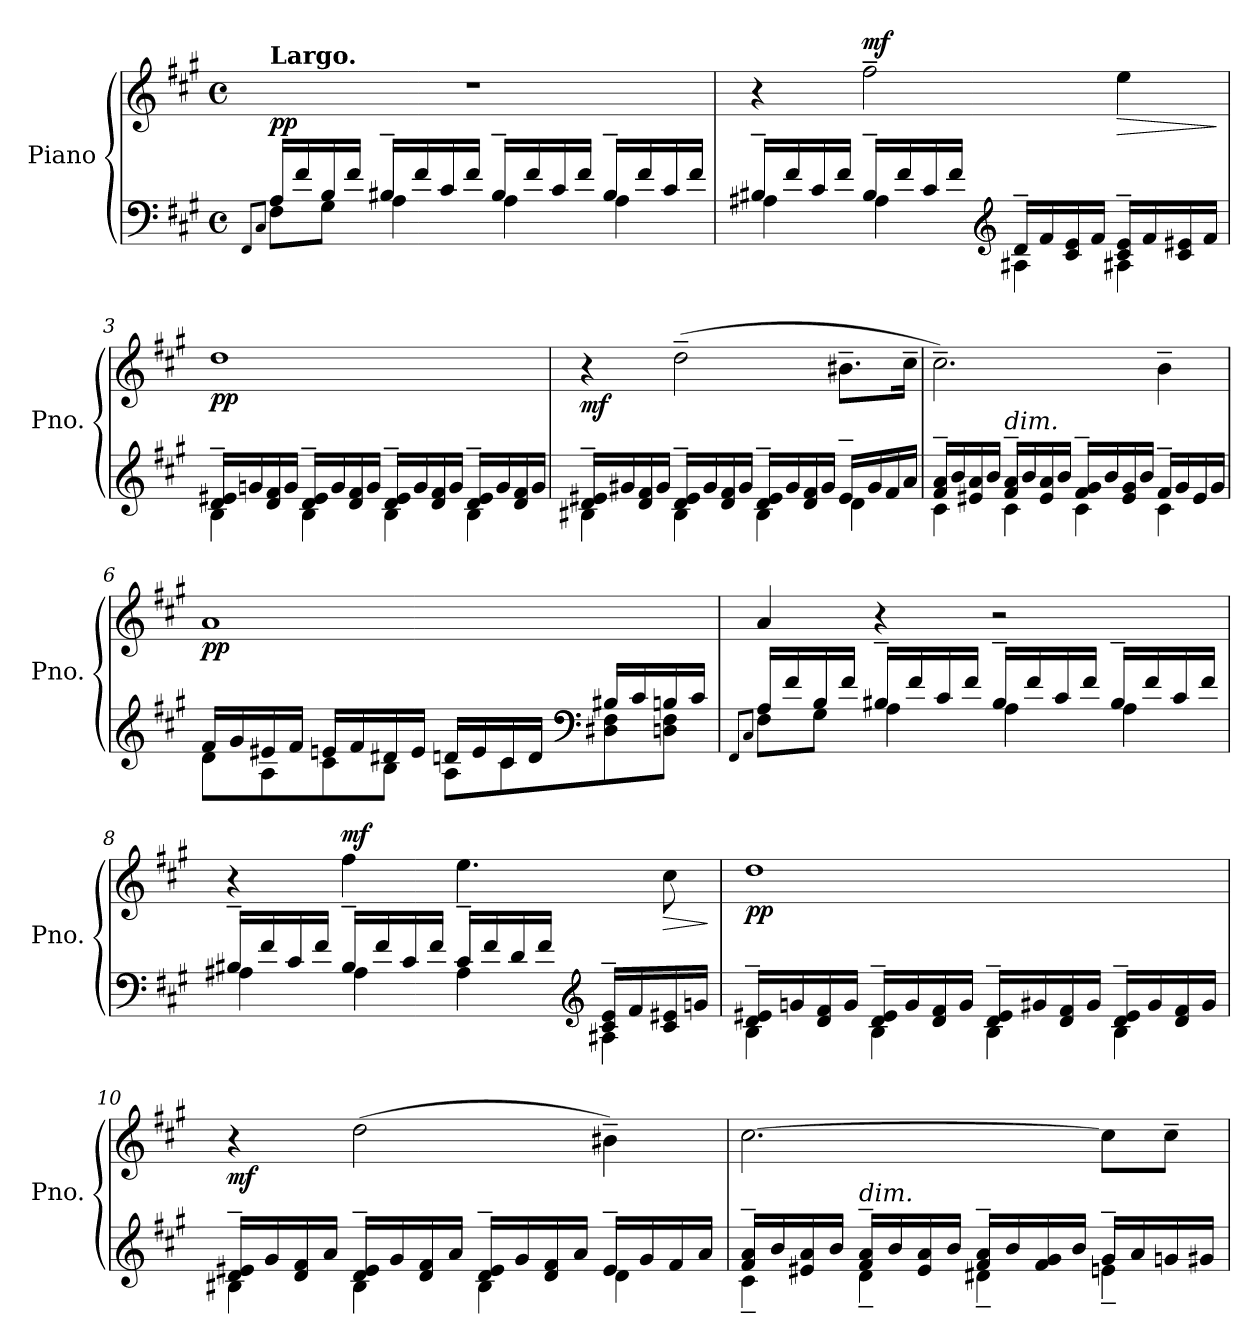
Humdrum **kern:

**kern	**kern	**dynam
*part1	*part1	*part1
*staff2	*staff1	*staff1/2
*I"Piano	*	*
*I'Pno.	*	*
*clefF4	*clefG2	*
*k[f#c#g#]	*k[f#c#g#]	*
*M4/4	*M4/4	*
*met(c)	*met(c)	*
*MM58	*MM58	*
=1	=1	=1
*^	*	*
.	(>8qFF#/L	.	.
.	8qC#/J	.	.
!	!	!LO:TX:a:B:t=Largo.	!
!	!	!	!LO:DY:b
16A/LL	8F#\L	1r	pp
16f#/	.	.	.
16B/	8G#\J	.	.
16f#/JJ	.	.	.
16B#X~/LL	4A\	.	.
16f#/	.	.	.
16c#/	.	.	.
16f#/JJ	.	.	.
16B#~/LL	4A\	.	.
16f#/	.	.	.
16c#/	.	.	.
16f#/JJ	.	.	.
16B#~/LL	4A\	.	.
16f#/	.	.	.
16c#/	.	.	.
16f#/JJ	.	.	.
=2	=2	=2	=2
16B#X~/LL	4A#X\	4r	.
16f#/	.	.	.
16c#/	.	.	.
16f#/JJ	.	.	.
!	!	!	!LO:DY:a
16B#~/LL	4A#\	2ff#~\	mf
16f#/	.	.	.
16c#/	.	.	.
16f#/JJ	.	.	.
*clefG2	*	*	*
16d~/LL	4A#X\	.	.
16f#/	.	.	.
16c#/ 16e/	.	.	.
16f#/JJ	.	.	.
!	!	!	!LO:HP:b
16c#/~ 16e/~LL	4A#X\	4ee\	>
16f#/	.	.	.
16c#/ 16e#X/	.	.	.
16f#/JJ	.	.	.
*v	*v	*	*
.	.	]
!!LO:LB:g=z
=3	=3	=3
*^	*	*
!	!	!	!LO:DY:b
16d/~ 16e#X/~LL	4B\	1dd)	pp
16gn/	.	.	.
16d/ 16f#/	.	.	.
16g/JJ	.	.	.
16d/~ 16e#/~LL	4B\	.	.
16g/	.	.	.
16d/ 16f#/	.	.	.
16g/JJ	.	.	.
16d/~ 16e#/~LL	4B\	.	.
16g/	.	.	.
16d/ 16f#/	.	.	.
16g/JJ	.	.	.
16d/~ 16e#/~LL	4B\	.	.
16g/	.	.	.
16d/ 16f#/	.	.	.
16g/JJ	.	.	.
=4	=4	=4	=4
!	!	!	!LO:DY:b
16d/~ 16e#X/~LL	4B#X\	4r	mf
16g#X/	.	.	.
16d/ 16f#/	.	.	.
16g#/JJ	.	.	.
16d/~ 16e#/~LL	4B#\	(2dd~\	.
16g#/	.	.	.
16d/ 16f#/	.	.	.
16g#/JJ	.	.	.
16d/~ 16e#/~LL	4B#\	.	.
16g#/	.	.	.
16d/ 16f#/	.	.	.
16g#/JJ	.	.	.
16e#~/LL	4d\	8.b#X~\L	.
16g#/	.	.	.
16f#/	.	.	.
16a/JJ	.	16cc#~\Jk	.
!!LO:LB:g=z
=5	=5	=5	=5
16f#/~ 16a/~LL	4c#\	2.cc#~\)	.
16b/	.	.	.
16e#X/ 16a/	.	.	.
16b/JJ	.	.	.
!LO:TX:a:i:t=dim.	!	!	!
16f#/~ 16a/~LL	4c#\	.	.
16b/	.	.	.
16e#/ 16a/	.	.	.
16b/JJ	.	.	.
16f#/~ 16g#/~LL	4c#\	.	.
16b/	.	.	.
16e#/ 16g#/	.	.	.
16b/JJ	.	.	.
16f#~/LL	4c#\	4b~\	.
16g#/	.	.	.
16e#/	.	.	.
16g#/JJ	.	.	.
=6	=6	=6	=6
!	!	!	!LO:DY:b
16f#/LL	8d\L	1a	pp
16g#/	.	.	.
16e#X/	8A\	.	.
16f#/JJ	.	.	.
16en/LL	8c#\	.	.
16f#/	.	.	.
16d#X/	8B\J	.	.
16e/JJ	.	.	.
16dn/LL	8A\L	.	.
16e/	.	.	.
16c#/	8c#\	.	.
16d/JJ	.	.	.
*clefF4	*	*	*
16B#X/LL	8D#X\ 8F#\	.	.
16c#/	.	.	.
16Bn/	8Dn\ 8F#\J	.	.
16c#/JJ	.	.	.
!!LO:LB:g=z
=7	=7	=7	=7
.	(>8qFF#/L	.	.
.	8qC#/J	.	.
16A/LL	8F#\L	4a/	.
16f#/	.	.	.
16B/	8G#\J	.	.
16f#/JJ	.	.	.
16B#X~/LL	4A\	4r	.
16f#/	.	.	.
16c#/	.	.	.
16f#/JJ	.	.	.
16B#~/LL	4A\	2r	.
16f#/	.	.	.
16c#/	.	.	.
16f#/JJ	.	.	.
16B#~/LL	4A\	.	.
16f#/	.	.	.
16c#/	.	.	.
16f#/JJ	.	.	.
=8	=8	=8	=8
16B#X~/LL	4A#X\	4r	.
16f#/	.	.	.
16c#/	.	.	.
16f#/JJ	.	.	.
!	!	!	!LO:DY:a
16B#~/LL	4A#\	4ff#\	mf
16f#/	.	.	.
16c#/	.	.	.
16f#/JJ	.	.	.
16c#~/LL	4A#\	4.ee\	.
16f#/	.	.	.
16d/	.	.	.
16f#/JJ	.	.	.
*clefG2	*	*	*
16c#/~ 16e/~LL	4A#X\	.	.
16f#/	.	.	.
!	!	!	!LO:HP:b
16c#/ 16e#X/	.	8cc#\	>
16gn/JJ	.	.	.
*v	*v	*	*
.	.	]
!!LO:PB:g=z
=9	=9	=9
*^	*	*
!	!	!	!LO:DY:b
16d/~ 16e#X/~LL	4B\	1dd)	pp
16gn/	.	.	.
16d/ 16f#/	.	.	.
16g/JJ	.	.	.
16d/~ 16e#/~LL	4B\	.	.
16g/	.	.	.
16d/ 16f#/	.	.	.
16g/JJ	.	.	.
16d/~ 16e#/~LL	4B\	.	.
16g#X/	.	.	.
16d/ 16f#/	.	.	.
16g#/JJ	.	.	.
16d/~ 16e#/~LL	4B\	.	.
16g#/	.	.	.
16d/ 16f#/	.	.	.
16g#/JJ	.	.	.
=10	=10	=10	=10
!	!	!	!LO:DY:b
16d/~ 16e#X/~LL	4B#X\	4r	mf
16g#/	.	.	.
16d/ 16f#/	.	.	.
16a/JJ	.	.	.
16d/~ 16e#/~LL	4B#\	(2dd\	.
16g#/	.	.	.
16d/ 16f#/	.	.	.
16a/JJ	.	.	.
16d/~ 16e#/~LL	4B#\	.	.
16g#/	.	.	.
16d/ 16f#/	.	.	.
16a/JJ	.	.	.
16e#~/LL	4d\	4b#X~\)	.
16g#/	.	.	.
16f#/	.	.	.
16a/JJ	.	.	.
!!LO:LB:g=z
=11	=11	=11	=11
16f#/~ 16a/~LL	4c#~\	[2.cc#\	.
16b/	.	.	.
16e#X/ 16a/	.	.	.
16b/JJ	.	.	.
!LO:TX:a:i:t=dim.	!	!	!
16f#/~ 16a/~LL	4d~\	.	.
16b/	.	.	.
16e#/ 16a/	.	.	.
16b/JJ	.	.	.
16f#/~ 16a/~LL	4d#X~\	.	.
16b/	.	.	.
16f#/ 16g#/	.	.	.
16b/JJ	.	.	.
16g#~/LL	4en~\	8cc#\L]	.
16a/	.	.	.
16gn/	.	8cc#~\J	.
16g#X/JJ	.	.	.
*v	*v	*	*
=	=	=
*-	*-	*-
